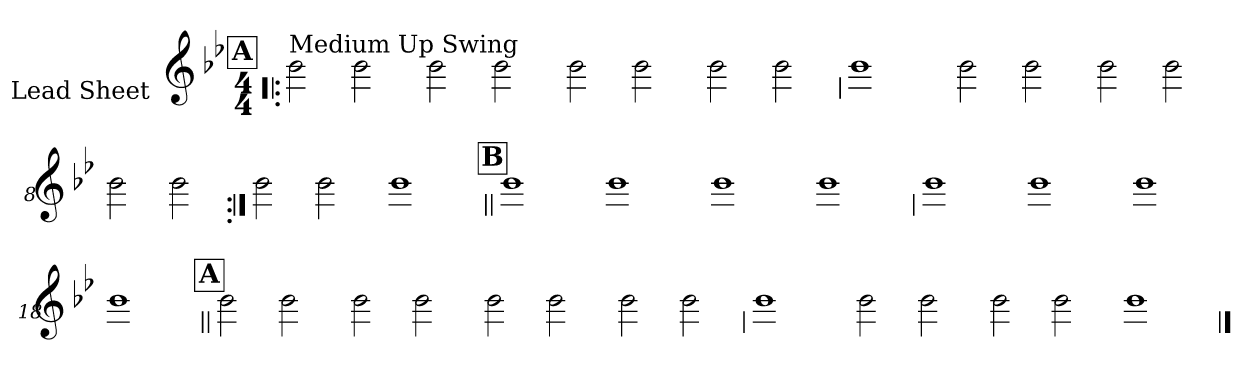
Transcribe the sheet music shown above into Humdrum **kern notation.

**kern
*part1
*staff1
*I"Lead Sheet
*stria0
*clefG2
*k[b-e-]
*B-:
*M4/4
!!LO:REH:place=s1:a:t=A
=1!|:
!LO:TX:a:t=Medium Up Swing
2b-
2b-
=2-
2b-
2b-
=3-
2b-
2b-
=4-
2b-
2b-
!!LO:LB:g=z
=5
1b-
=6-
2b-
2b-
=7-
2b-
2b-
=8-
2b-
2b-
!!LO:LB:g=z
=9:|!
2b-
2b-
=10-
1b-
!!LO:LB:g=z
!!LO:REH:place=s1:a:t=B
=11||
1b-
=12-
1b-
=13-
1b-
=14-
1b-
!!LO:LB:g=z
=15
1b-
=16-
1b-
=17-
1b-
=18-
1b-
!!LO:LB:g=z
!!LO:REH:place=s1:a:t=A
=19||
2b-
2b-
=20-
2b-
2b-
=21-
2b-
2b-
=22-
2b-
2b-
!!LO:LB:g=z
=23
1b-
=24-
2b-
2b-
=25-
2b-
2b-
=26-
1b-
==
*-
